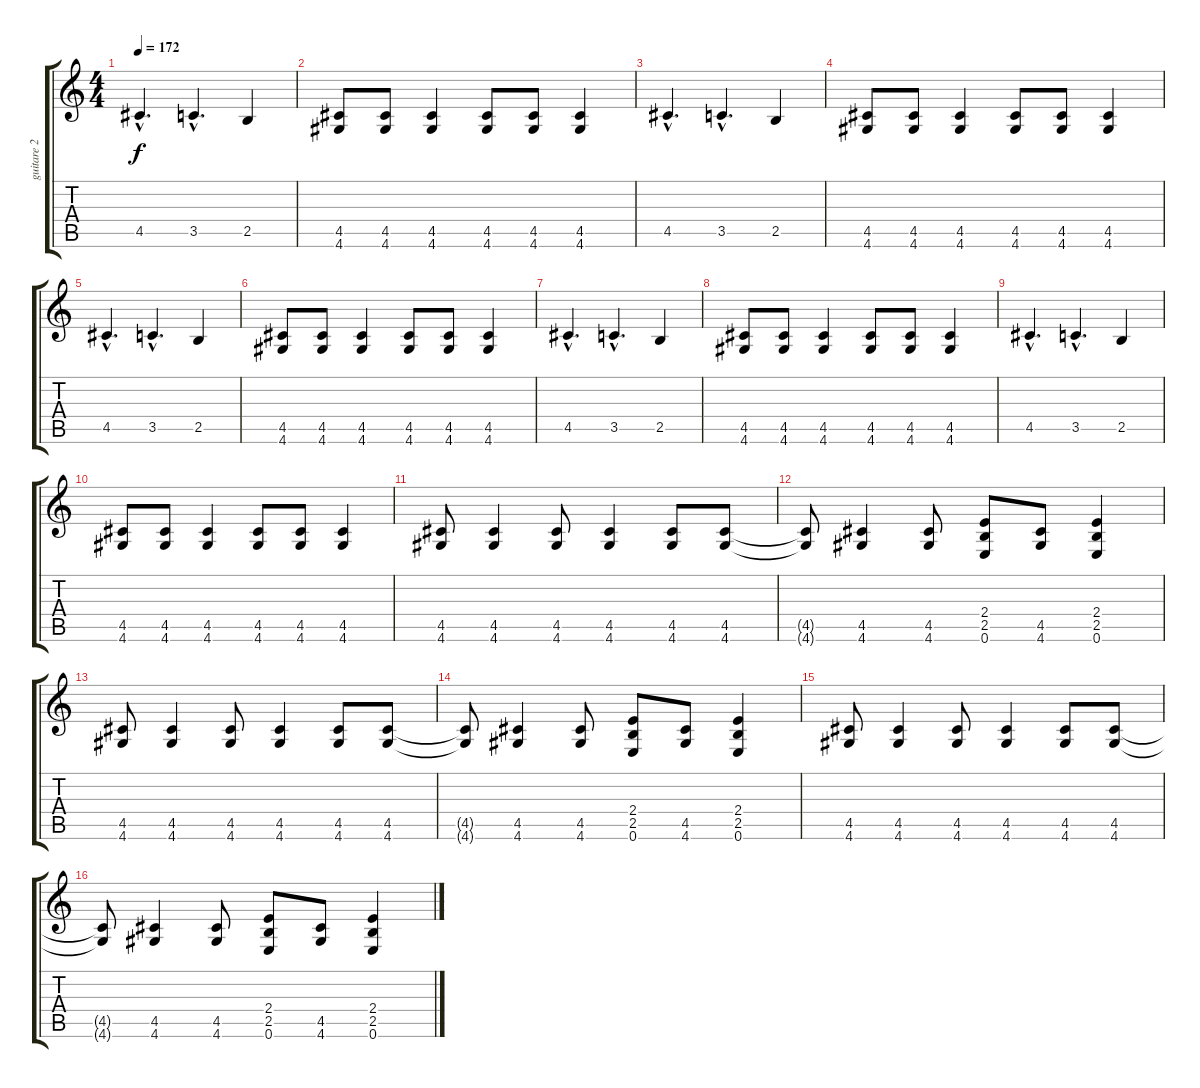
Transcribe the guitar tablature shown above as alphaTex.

\track ("guitare 2" "guitare 2") {instrument distortionguitar}
\staff {score tabs}
\tuning (E4 B3 G3 D3 A2 E2) {hide}
\ts (4 4)
\tempo 172
\clef g2
\ks c
4.5{hac}.4{d dy f} 3.5{hac}.4{d} 2.5.4 |
(4.5 4.6).8 (4.5 4.6).8 (4.5 4.6).4 (4.5 4.6).8 (4.5 4.6).8 (4.5 4.6).4 |
4.5{hac}.4{d} 3.5{hac}.4{d} 2.5.4 |
(4.5 4.6).8 (4.5 4.6).8 (4.5 4.6).4 (4.5 4.6).8 (4.5 4.6).8 (4.5 4.6).4 |
4.5{hac}.4{d} 3.5{hac}.4{d} 2.5.4 |
(4.5 4.6).8 (4.5 4.6).8 (4.5 4.6).4 (4.5 4.6).8 (4.5 4.6).8 (4.5 4.6).4 |
4.5{hac}.4{d} 3.5{hac}.4{d} 2.5.4 |
(4.5 4.6).8 (4.5 4.6).8 (4.5 4.6).4 (4.5 4.6).8 (4.5 4.6).8 (4.5 4.6).4 |
4.5{hac}.4{d} 3.5{hac}.4{d} 2.5.4 |
(4.5 4.6).8 (4.5 4.6).8 (4.5 4.6).4 (4.5 4.6).8 (4.5 4.6).8 (4.5 4.6).4 |
(4.5 4.6).8 (4.5 4.6).4 (4.5 4.6).8 (4.5 4.6).4 (4.5 4.6).8 (4.5 4.6).8 |
(4.5{t} 4.6{t}).8 (4.5 4.6).4 (4.5 4.6).8 (2.4 2.5 0.6).8 (4.5 4.6).8 (2.4 2.5 0.6).4 |
(4.5 4.6).8 (4.5 4.6).4 (4.5 4.6).8 (4.5 4.6).4 (4.5 4.6).8 (4.5 4.6).8 |
(4.5{t} 4.6{t}).8 (4.5 4.6).4 (4.5 4.6).8 (2.4 2.5 0.6).8 (4.5 4.6).8 (2.4 2.5 0.6).4 |
(4.5 4.6).8 (4.5 4.6).4 (4.5 4.6).8 (4.5 4.6).4 (4.5 4.6).8 (4.5 4.6).8 |
(4.5{t} 4.6{t}).8 (4.5 4.6).4 (4.5 4.6).8 (2.4 2.5 0.6).8 (4.5 4.6).8 (2.4 2.5 0.6).4
